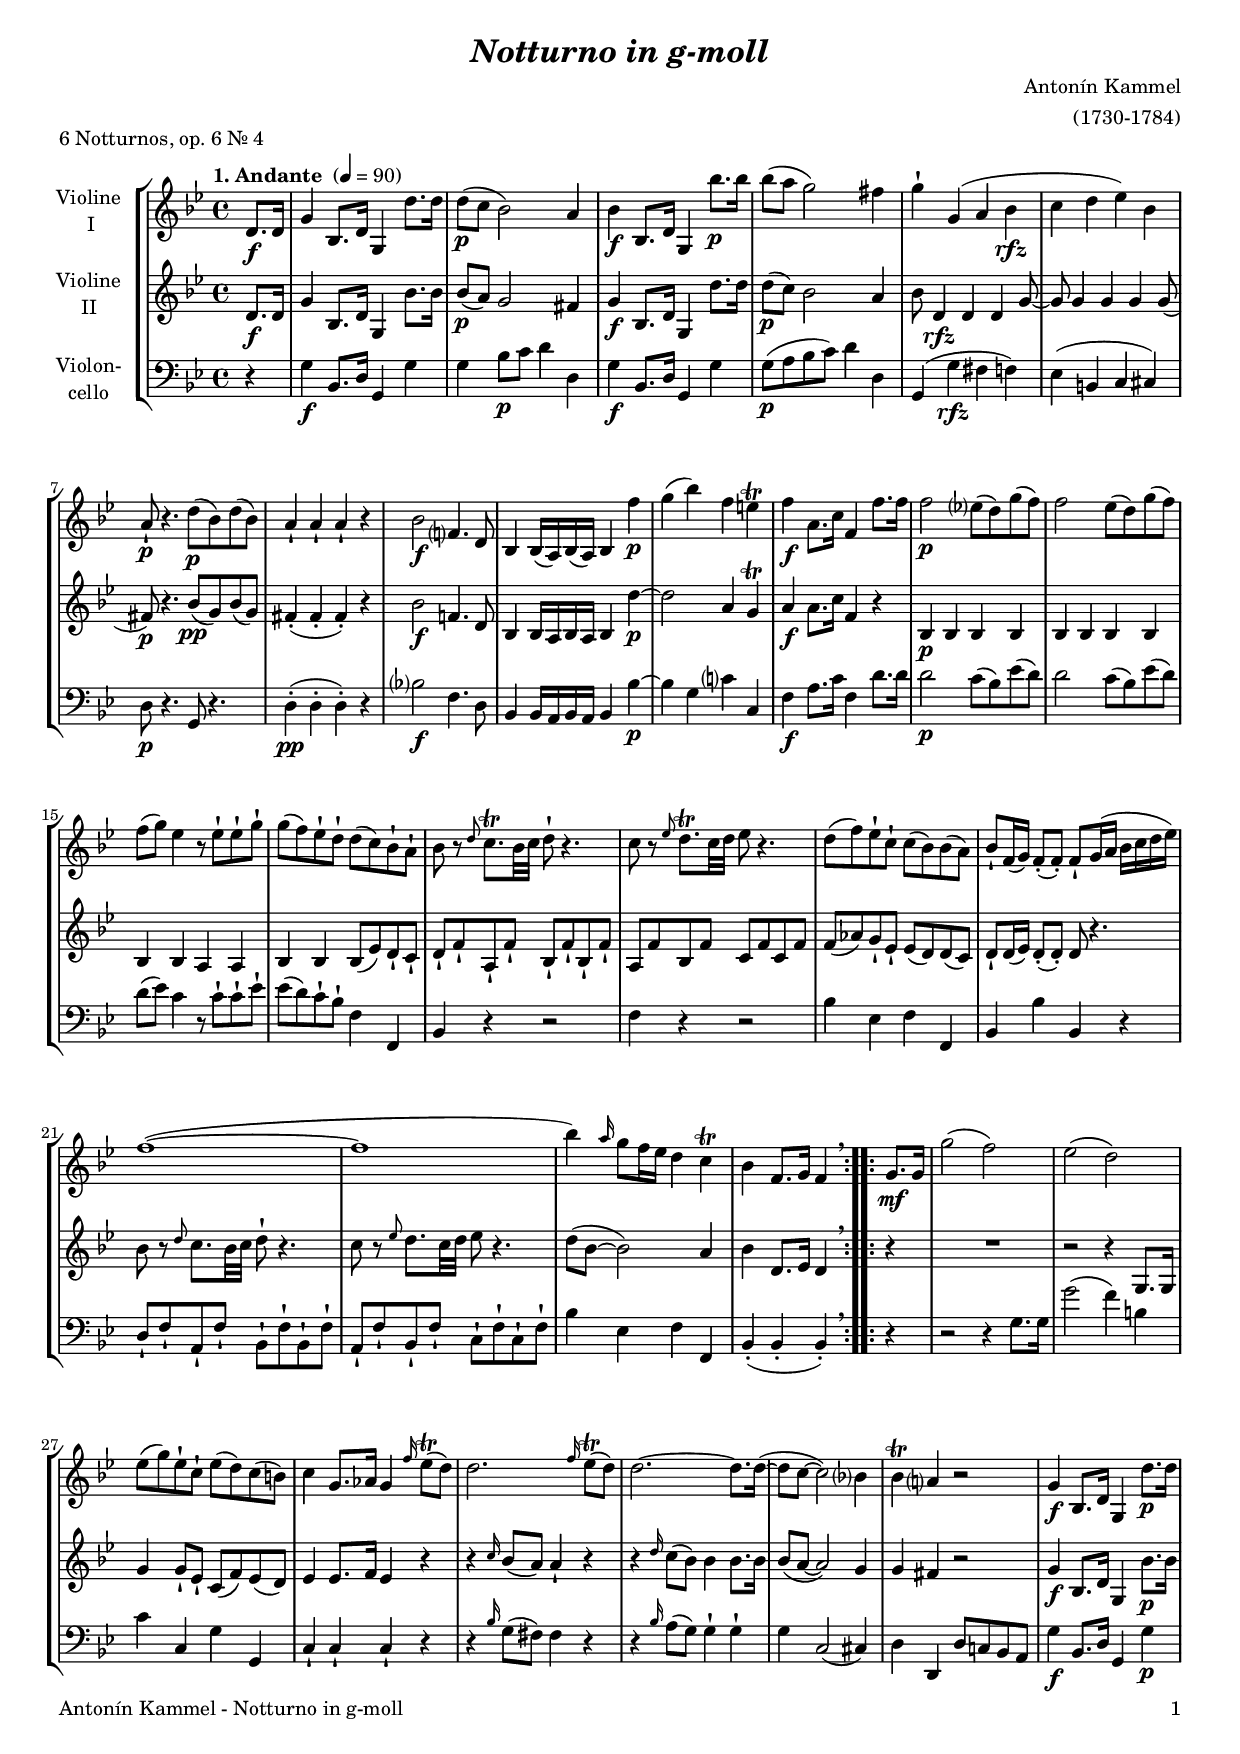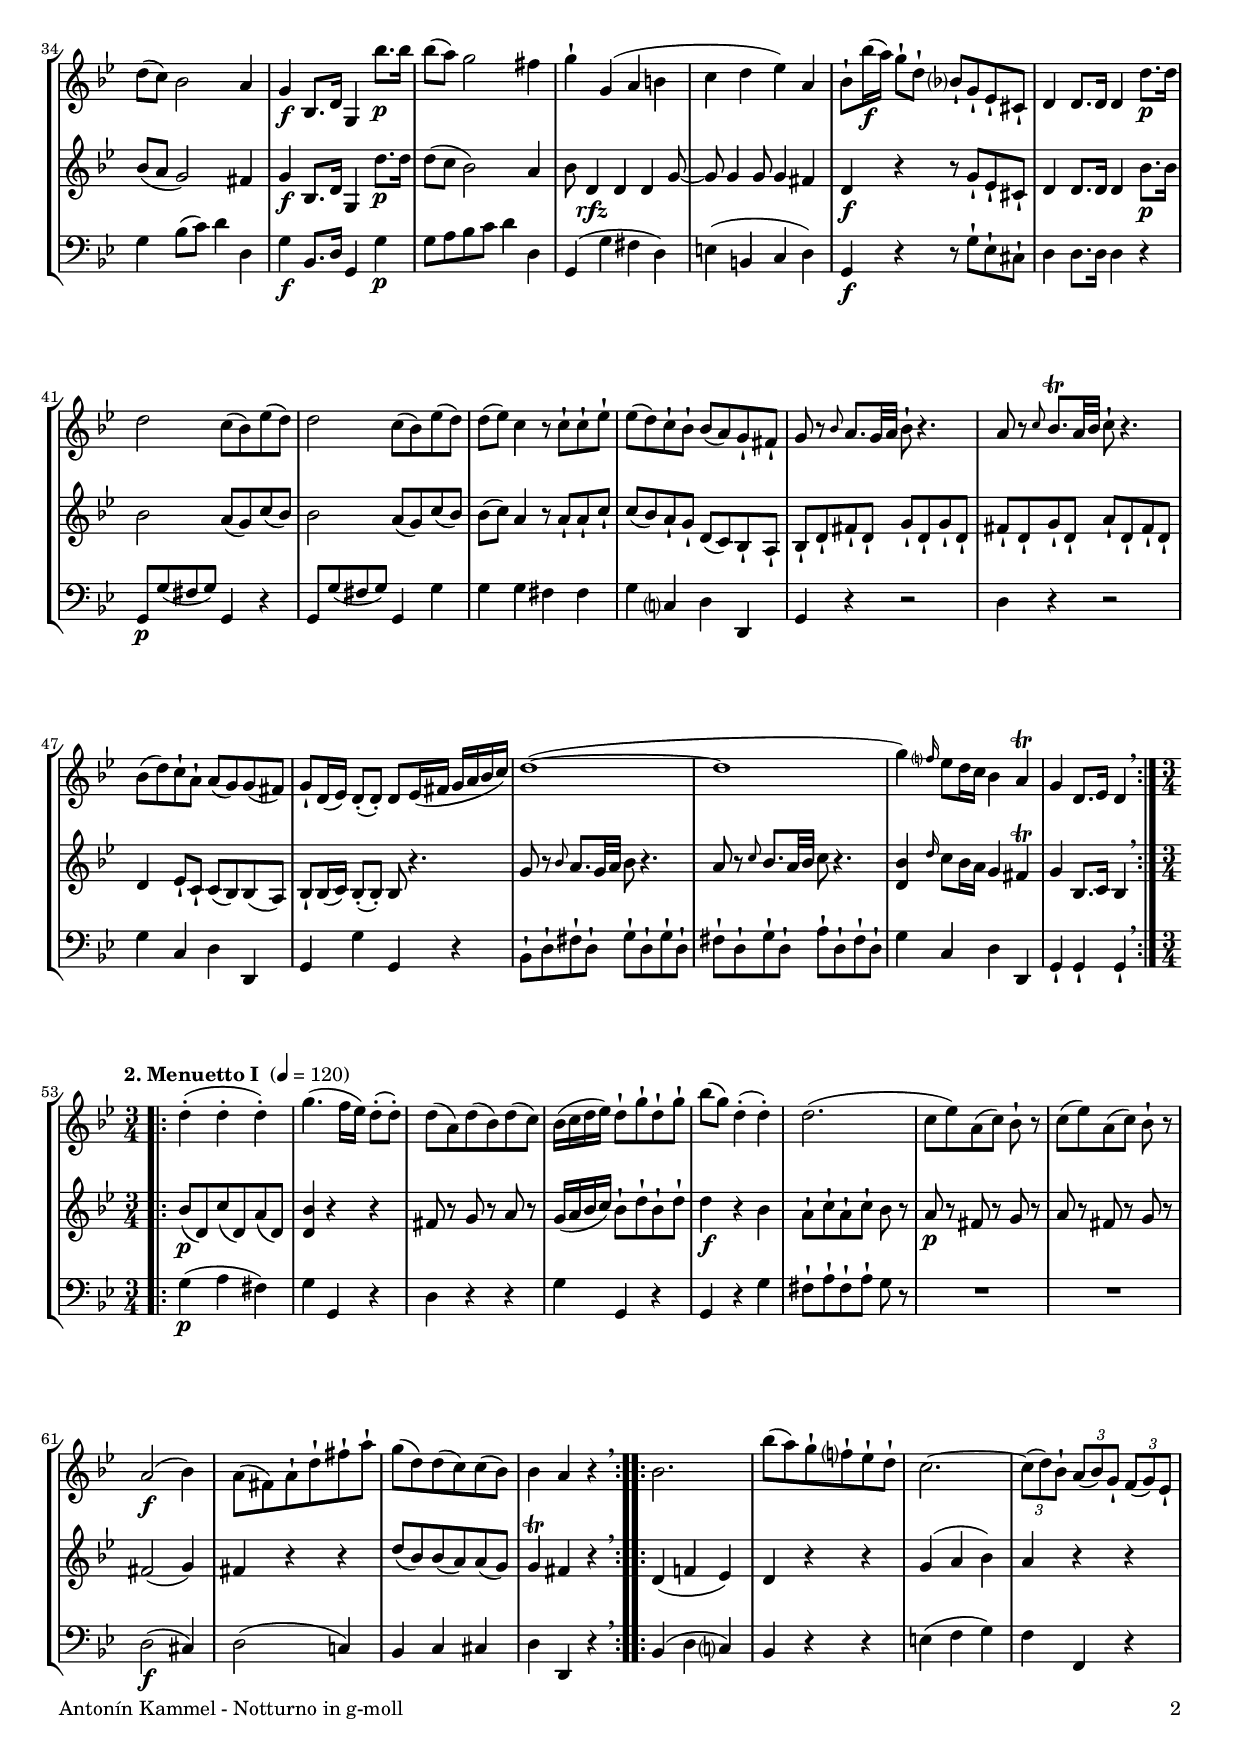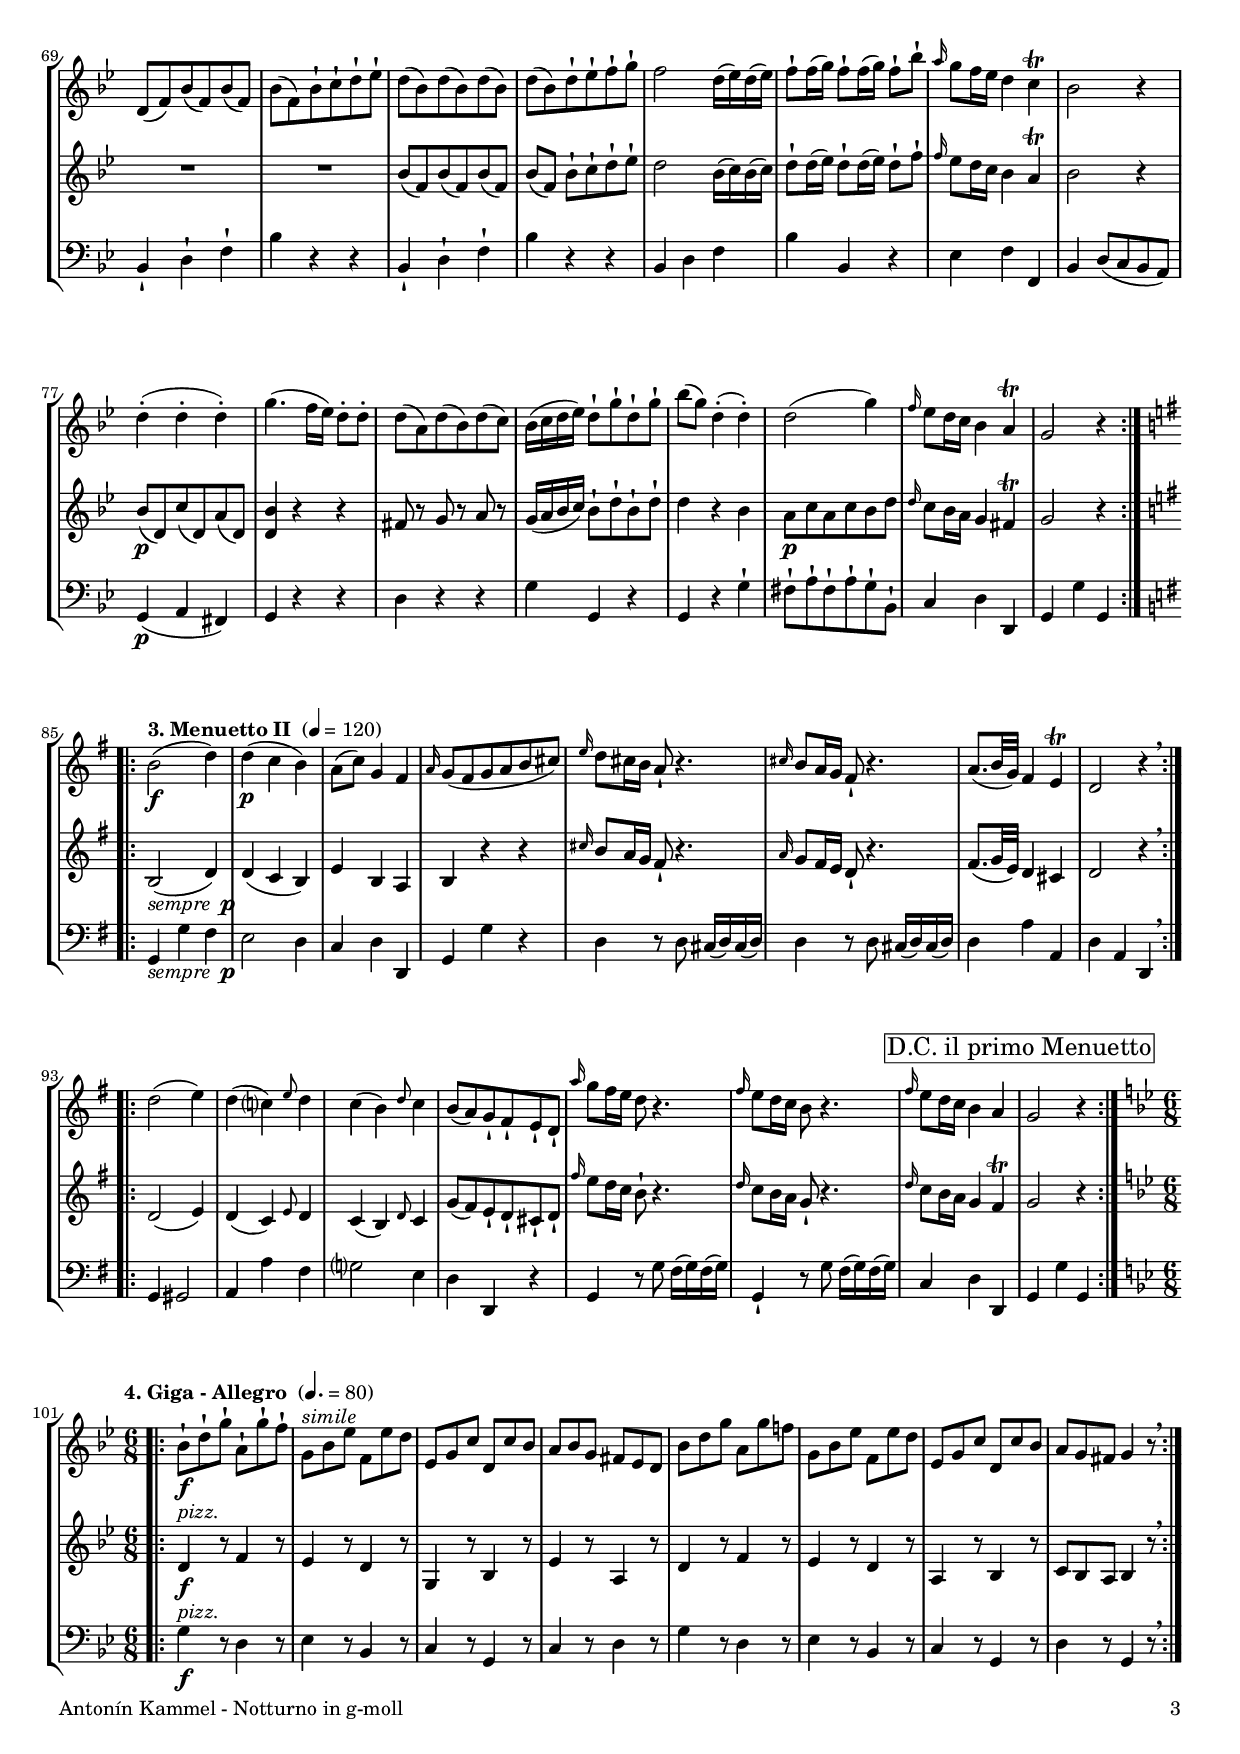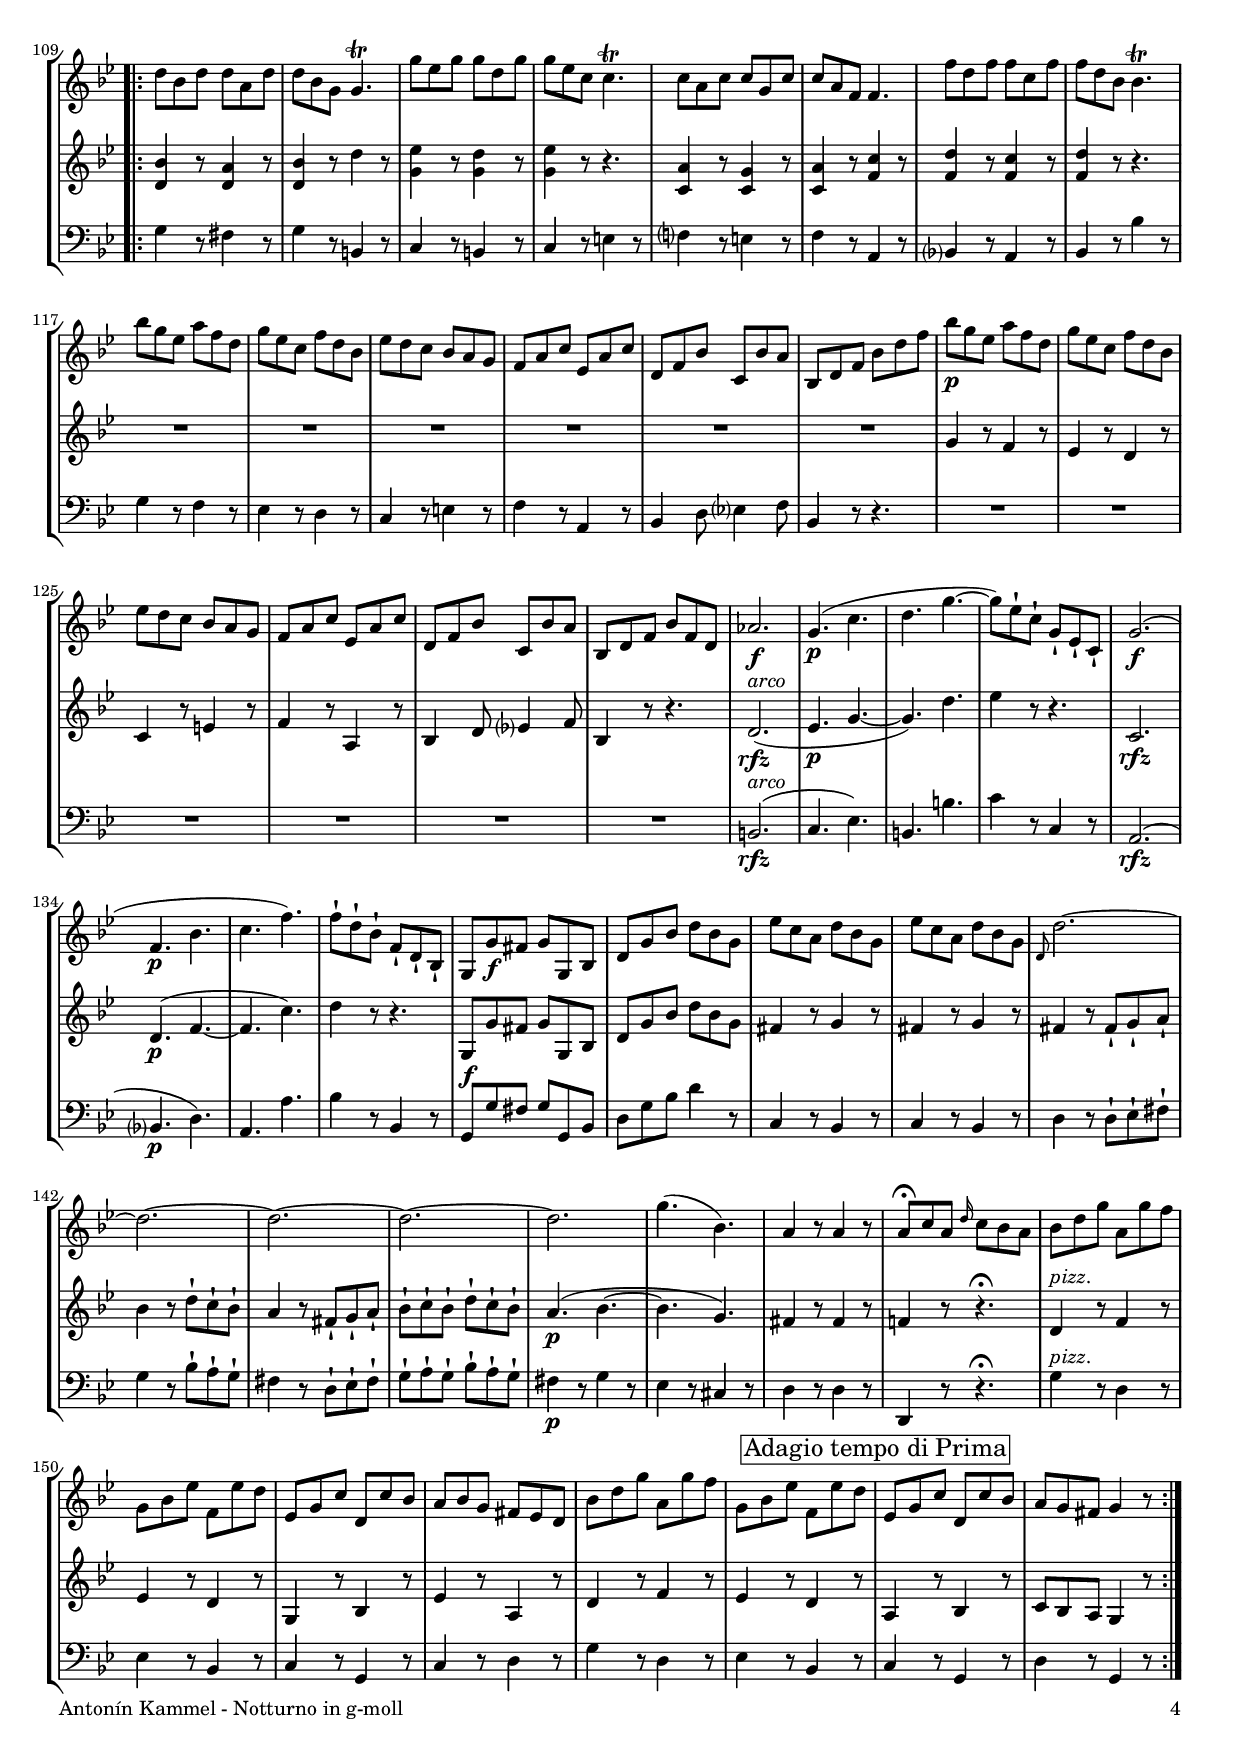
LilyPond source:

\version "2.20.2"
\include "deutsch.ly"

#(set-global-staff-size 17.25)

\header {
  title     = \markup \italic "Notturno in g-moll"
  composer  = "Antonín Kammel"
  arranger  = "(1730-1784)"
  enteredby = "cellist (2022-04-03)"
  piece     = "6 Notturnos, op. 6 Nr. 4"
}

voiceconsts = {
 \key g \minor
 \time 4/4
 \clef "treble"
% \numericTimeSignature
 \compressEmptyMeasures
  % Set default beaming for all staves
%  \set Timing.beamExceptions = #'()
%  \set Timing.baseMoment     = #(ly:make-moment 1 4)
%  \set Timing.beatStructure  = #'(1 1 1 1) 
}

arco = \markup \italic "arco"
atdp = \mark \markup \box "Adagio tempo di Prima"
dcpm = \mark \markup \box "D.C. il primo Menuetto"
pizz = \markup \italic "pizz."
semp = \markup { \italic "sempre " \dynamic p }
simi = \markup \italic "simile"

introa = { \break \tempo "1. Andante "         4=90 }
introb = { \break \tempo "2. Menuetto I "      4=120 \time 3/4 }
introc = { \break \tempo "3. Menuetto II "     4=120 \key g \major }
introd = { \break \tempo "4. Giga - Allegro " 4.=80  \time 6/8 \key g \minor }

mivl = "violin"
mipz = "pizzicato strings"
miba = "cello"

va = \relative c' {
  \voiceconsts

  \introa
  \repeat volta 2 {
    \partial 4 d8.\f d16
    g4 b,8. d16 g,4 d''8. d16
    d8(\p c b2) a4
    b\f b,8. d16 g,4 b''8.\p b16

    b8( a g2) fis4
    g-! g,( a b\rfz
    c d es) b
    a8-!\p r4. d8(\p b) d( b)
    a4-! a-! a-! r
    b2\f f?4. d8
    b4 b16( a) b( a) b4 f''\p

    g( b) f e\trill
    f\f a,8. c16 f,4 f'8. f16
    f2\p es?8( d) g( f)
    f2 es8( d) g( f)
    f( g) es4 r8 es-! es-! g-!
    g( f) es-! d-! d( c) b-! a-!

    b r \grace d8 c8.\trill b32 c d8-! r4.
    c8 r \grace es d8.\trill c32 d es8 r4.
    d8( f) es-! c-! c( b) b( a)
    b-! f16( g) f8(-. f)-. f-! g16( a b c d es)
    f1(~

    f
    b4) \grace a16 g8 f16 es d4 c\trill
    b f8. g16 f4 \breathe
  }
  \repeat volta 2 {
    g8.\mf g16
    g'2( f)
    es( d)
    es8( g) es-! c-! es( d) c( h)
    c4 g8. as16 g4 \grace f'16 es8(\trill d)

    d2. \grace f16 es8(\trill d)
    d2.~ d8. d16(~
    d8 c~ c2) b?4
    b\trill a? r2
    g4\f b,8. d16 g,4 d''8.\p d16
    d8( c) b2 a4
    g\f b,8. d16 g,4 b''8.\p b16

    b8( a) g2 fis4
    g-! g,( a h
    c d es) a,
    b8-! b'16(\f a) g8-! d-! b?-! g-! es-! cis-!
    d4 d8. d16 d4 d'8.\p d16
    d2 c8( b) es( d)

    d2 c8( b) es( d)
    d( es) c4 r8 c-! c-! es-!
    es( d) c-! b-! b( a) g-! fis-!
    g r \grace b8 a8. g32 a b8-! r4.
    a8 r \grace c b8.\trill a32 b c8-! r4.

    b8( d) c-! a-! a( g) g( fis)
    g-! d16( es) d8(-. d)-. d es16( fis g a b c)
    d1(~
    d
    g4) \grace f?16 es8 d16 c b4 a\trill
    \partial 2. g d8. es16 d4 \breathe
  }

  \introb
  \repeat volta 2 {
    d'(-. d-. d)-.
    g4.( f16 es) d8(-. d)-.
    d( a) d( b) d( c)
    b16( c d es) d8-! g-! d-! g-!
    b( g) d4(-. d)-.
    d2.(

    c8[ es) a,( c)] b-! r
    c([ es) a,( c)] b-! r
    a2(\f b4)
    a8( fis) a-! d-! fis-! a-!
    g( d) d( c) c( b)
    b4 a r \breathe
  }
  \repeat volta 2 {
    b2.

    b'8( a) g-! f?-! es-! d-!
    c2.~
    \tuplet 3/2 4 { c8( d) b-! a( b) g-! f( g) es-! }
    d( f) b( f) b( f)
    b( f) b-! c-! d-! es-!
    d( b) d( b) d( b)
    d( b) d-! es-! f-! g-!

    f2 d16( es) d( es)
    f8-! f16( g) f8-! f16( g) f8-! b-!
    \grace a16 g8 f16 es d4 c\trill
    b2 r4
    d(-. d-. d)-.
    g4.( f16 es) d8-. d-.
    d( a) d( b) d( c)

    b16( c d es) d8-! g-! d-! g-!
    b( g) d4(-. d)-.
    d2( g4)
    \grace f16 es8 d16 c b4 a\trill
    g2 r4
  }

  \introc
  \repeat volta 2 {
    h2(\f d4)
    d(\p c h)
    a8( c) g4 fis
    \grace a16 g8( fis g a h cis)
    \grace e16 d8 cis16 h a8-! r4.
    \grace cis16 h8 a16 g fis8-! r4.
    a8.( h32 g) fis4 e\trill

    d2 r4 \breathe
  }
  \repeat volta 2 {
    d'2( e4)
    d( c?) \grace e8 d4
    c( h) \grace d8 c4
    h8( a) g-! fis-! e-! d-!
    \grace a''16 g8 fis16 e d8 r4.
    \grace fis16 e8 d16 c h8 r4.
    \grace fis'16 e8 d16 c h4 a \dcpm
    g2 r4
  }

  \introd
  \repeat volta 2 {
    b8-!\f d-! g-! a,-! g'-! f-!
    g,^\simi b es f, es' d
    es, g c d, c' b
    a b g fis es d
    b' d g a, g' f!
    g, b es f, es' d

    es, g c d, c' b
    a g fis g4 r8 \breathe
  }
  \repeat volta 2 {
    d'8 b d d a d
    d b g g4.\trill
    g'8 es g g d g
    g es c c4.\trill
    c8 a c c g c

    c a f f4.
    f'8 d f f c f
    f d b b4.\trill
    b'8 g es a f d
    g es c f d b
    es d c b a g
    f a c es, a c

    d, f b c, b' a
    b, d f b d f
    b\p g es a f d
    g es c f d b
    es d c b a g
    f a c es, a c
    d, f b c, b' a
    
    b, d f b f d
    as'2.\f
    g4.(\p c
    d g~
    g8) es-! c-! g-! es-! c-!
    g'2.(\f
    f4.\p b
    c f)

    f8-! d-! b-! f-! d-! b-!
    g g'\f fis g g, b
    d g b d b g
    es' c a d b g
    es' c a d b g
    \grace d8 d'2.~
    d~
    d~

    d~
    d
    g4.( b,)
    a4 r8 a4 r8
    a\fermata c a \grace d16 c8 b a
    b d g a, g' f
    g, b es f, es' d
    es, g c d, c' b

    a b g fis es d
    b' d g a, g' f
    g, b es f, es' d \atdp
    es, g c d, c' b
    a g fis g4 r8
  }
}

vb = \relative c' {
  \voiceconsts

  \introa
  \repeat volta 2 {
    \partial 4 d8.\f d16
    g4 b,8. d16 g,4 b'8. b16
    b8(\p a) g2 fis4
    g\f b,8. d16 g,4 d''8. d16

    d8(\p c) b2 a4
    b8 d,4\rfz d d g8~
    g g4 g g g8(
    fis)\p r4. b8(\pp g) b( g)
    fis4(-. fis-. fis)-. r
    b2\f f!4. d8

    b4 b16 a b a b4 d'~\p
    d2 a4 g\trill
    a\f a8. c16 f,4 r
    b,\p b b b
    b b b b
    b b a a
    b b b8( es) d-! c-!

    d-! f-! a,-! f'-! b,-! f'-! b,-! f'-!
    a, f' b, f' c f c f
    f( as) g-! es-! es( d) d( c)
    d-! d16( es) d8(-. d)-. d r4.

    b'8 r \grace d8 c8. b32 c d8-! r4.
    c8 r \grace es d8. c32 d es8 r4.
    d8( b~ b2) a4
    b d,8. es16 d4 \breathe
  }
  \repeat volta 2 {
    r
    R1
    r2 r4 g,8. g16

    g'4 g8-! es-! c( f) es( d)
    es4 es8. f16 es4 r
    r \grace c'16 b8( a) a4-! r
    r \grace d16 c8( b) b4 b8. b16
    b8( a~ a2) g4
    g fis r2

    g4\f b,8. d16 g,4 b'8.\p b16
    b8( a g2) fis4
    g\f b,8. d16 g,4 d''8.\p d16
    d8( c b2) a4
    b8 d,4\rfz d d g8~
    g g4 g8 g4 fis

    d\f r r8 g-! es-! cis-!
    d4 d8. d16 d4 b'8.\p b16
    b2 a8( g) c( b)
    b2 a8( g) c( b)
    b( c) a4 r8 a-! a-! c-!
    c( b) a-! g-! d( c) b-! a-!

    b-! d-! fis-! d-! g-! d-! g-! d-!
    fis-! d-! g-! d-! a'-! d,-! fis-! d-!
    d4 es8-! c-! c( b) b( a)
    b-! b16( c) b8(-. b)-. b r4.

    g'8 r \grace b a8. g32 a b8 r4.
    a8 r \grace c b8. a32 b c8 r4.
    <d, b'>4 \grace d'16 c8 b16 a g4 fis\trill
    \partial 2. g b,8. c16 b4 \breathe
  }

  \introb
  \repeat volta 2 {
    b'8(\p d,) c'( d,) a'( d,)
    <d b'>4 r r
    fis8 r g r a r
    g16( a b c) b8-! d-! b-! d-!
    d4\f r b

    a8[-! c-! a-! c]-! b r
    a\p r fis r g r
    a r fis r g r
    fis2( g4)
    fis r r
    d'8( b) b( a) a( g)

    g4\trill fis r \breathe
  }
  \repeat volta 2 {
    d( f! es)
    d r r
    g( a b)
    a r r
    R2.*2
    b8( f) b( f) b( f)
    b( f) b[-! c-! d-! es]-!

    d2 b16( c) b( c)
    d8-! d16( es) d8-! d16( es) d8-! f-!
    \grace f16 es8 d16 c b4 a\trill
    b2 r4
    b8(\p d,) c'( d,) a'( d,)
    <d b'>4 r r
    fis8 r g r a r

    g16( a b c) b8-! d-! b-! d-!
    d4 r b
    a8\p c a c b d
    \grace d16 c8 b16 a g4 fis\trill
    g2 r4
  }

  \introc
  \repeat volta 2 {
    h,2(_\semp d4)
    d( c h)
    e h a
    h r r
    \grace cis'16 h8 a16 g fis8-! r4.

    \grace a16 g8 fis16 e d8-! r4.
    fis8.( g32 e) d4 cis
    d2 r4 \breathe
  }
  \repeat volta 2 {
    d2( e4)
    d( c) \grace e8 d4
    c( h) \grace d8 c4

    g'8( fis) e-! d-! cis-! d-!
    \grace fis'16 e8 d16 c h8-! r4.
    \grace d16 c8 h16 a g8-! r4.
    \grace d'16 c8 h16 a g4 fis\trill \dcpm
    g2 r4
  }

  \introd
  \repeat volta 2 {
    \set Staff.midiInstrument = \mipz
    d4^\pizz\f r8 f4 r8
    es4 r8 d4 r8
    g,4 r8 b4 r8
    es4 r8 a,4 r8
    d4 r8 f4 r8
    es4 r8 d4 r8

    a4 r8 b4 r8
    c b a b4 r8 \breathe
  }
  \repeat volta 2 {
    <d b'>4 r8 <d a'>4 r8
    <d b'>4 r8 d'4 r8
    <g, es'>4 r8 <g d'>4 r8
    <g es'>4 r8 r4.
    <c, a'>4 r8 <c g'>4 r8

    <c a'>4 r8 <f c'>4 r8
    <f d'>4 r8 <f c'>4 r8
    <f d'>4 r8 r4.
    R2.*6
    g4 r8 f4 r8
    es4 r8 d4 r8
    c4 r8 e4 r8
    f4 r8 a,4 r8

    b4 d8 es?4 f8
    b,4 r8 r4.
    \set Staff.midiInstrument = \mivl
    d2.(^\arco\rfz
    es4.\p g~
    g) d'
    es4 r8 r4.
    c,2.\rfz

    d4.(\p f~
    f c')
    d4 r8 r4.
    g,,8\f g' fis g g, b
    d g b d b g
    fis4 r8 g4 r8

    fis4 r8 g4 r8
    fis4 r8 fis-! g-! a-!
    b4 r8 d-! c-! b-!
    a4 r8 fis-! g-! a-!
    b-! c-! b-! d-! c-! b-!

    a4.(\p b~
    b g)
    fis4 r8 fis4 r8
    f!4 r8 r4.\fermata
    \set Staff.midiInstrument = \mipz
    d4^\pizz r8 f4 r8
    es4 r8 d4 r8
    g,4 r8 b4 r8

    es4 r8 a,4 r8
    d4 r8 f4 r8
    es4 r8 d4 r8 \atdp
    a4 r8 b4 r8
    c b a g4 r8
  }
}

vc = \relative c' {
  \voiceconsts
  \clef "bass"
  
  \introa
  \repeat volta 2 {
    \partial 4 r4
    g\f b,8. d16 g,4 g'
    g b8\p c d4 d,
    g\f b,8. d16 g,4 g'
    g8(\p a b c) d4 d,

    g,( g'\rfz fis f)
    es(h c cis)
    d8\p r4. g,8 r4.
    d'4(-.\pp d-. d)-. r
    b'?2\f f4. d8
    b4 b16 a b a b4 b'~\p
    b g c? c,

    f\f a8. c16 f,4 d'8. d16
    d2\p c8( b) es( d)
    d2 c8( b) es( d)
    d( es) c4 r8 c-! c-! es-!
    es( d) c-! b-! f4 f,
    b r r2
    f'4 r r2

    b4 es, f f,
    b b' b, r
    d8-! f-! a,-! f'-! b,-! f'-! b,-! f'-!
    a,-! f'-! b,-! f'-! c-! f-! c-! f-!
    b4 es, f f,
    b(-. b-. b)-. \breathe
  }
  \repeat volta 2 {
    r

    r2 r4 g'8. g16
    g'2( f4) h,
    c c, g' g,
    c-! c-! c-! r
    r \grace b'16 g8( fis) fis4 r
    r \grace b16 a8( g) g4-! g-!
    g c,2( cis4)

    d d, d'8 c! b a
    g'4\f b,8. d16 g,4 g'\p
    g b8( c) d4 d,
    g\f b,8. d16 g,4 g'\p
    g8 a b c d4 d,
    g,( g' fis d)
    e( h c d)

    g,\f r r8 g'-! es-! cis-!
    d4 d8. d16 d4 r
    g,8\p g'( fis g) g,4 r
    g8 g'( fis g) g,4 g'
    g g fis fis
    g c,? d d,

    g r r2
    d'4 r r2
    g4 c, d d,
    g g' g, r
    b8-! d-! fis-! d-! g-! d-! g-! d-!
    fis-! d-! g-! d-! a'-! d,-! fis-! d-!
    g4 c, d d,
    \partial 2. g-! g-! g-! \breathe
  }

  \introb
  \repeat volta 2 {
    g'(\p a fis)
    g g, r
    d' r r
    g g, r
    g r g'
    fis8[-! a-! fis-! a]-! g r
    R2.*2
    d2(\f cis4)

    d2( c!4)
    b c cis
    d d, r \breathe
  }
  \repeat volta 2 {
    b'( d c?)
    b r r
    e( f g)
    f f, r
    b-! d-! f-!
    b r r
    b,-! d-! f-!
    b r r
    b, d f

    b b, r
    es f f,
    b d8( c b a)
    g4(\p a fis)
    g r r
    d' r r
    g g, r
    g r g'-!
    fis8-! a-! fis-! a-! g-! b,-!
    c4 d d,
    g g' g,
  }

  \introc
  \repeat volta 2 {
    g_\semp g' fis
    e2 d4
    c d d,
    g g' r
    d r8 d cis16( d) cis( d)
    d4 r8 d cis16( d) cis( d)

    d4 a' a,
    d a d, \breathe
  }
  \repeat volta 2 {
    g gis2
    a4 a' fis
    g?2 e4
    d d, r
    g r8 g' fis16( g) fis( g)

    g,4-! r8 g' fis16( g) fis( g)
    c,4 d d, \dcpm
    g g' g,
  }

  \introd
  \repeat volta 2 {
    \set Staff.midiInstrument = \mipz
    g'4^\pizz\f r8 d4 r8
    es4 r8 b4 r8
    c4 r8 g4 r8
    c4 r8 d4 r8
    g4 r8 d4 r8
    es4 r8 b4 r8

    c4 r8 g4 r8
    d'4 r8 g,4 r8 \breathe
  }
  \repeat volta 2 {
    g'4 r8 fis4 r8
    g4 r8 h,4 r8
    c4 r8 h4 r8
    c4 r8 e4 r8
    f?4 r8 e4 r8
    f4 r8 a,4 r8
    b?4 r8 a4 r8

    b4 r8 b'4 r8
    g4 r8 f4 r8
    es4 r8 d4 r8
    c4 r8 e4 r8
    f4 r8 a,4 r8
    b4 d8 es?4 f8
    b,4 r8 r4.
    R2.*6
    \set Staff.midiInstrument = \miba
    h2.(^\arco\rfz
    c4. es)
    h h'

    c4 r8 c,4 r8
    a2.(\rfz
    b?4.\p d)
    a a'
    b4 r8 b,4 r8
    g g' fis g g, b
    d g b d4 r8
    c,4 r8 b4 r8
    c4 r8 b4 r8
    d4 r8 d-! es-! fis-!

    g4 r8 b-! a-! g-!
    fis4 r8 d-! es-! fis-!
    g-! a-! g-! b-! a-! g-!
    fis4\p r8 g4 r8
    es4 r8 cis4 r8
    d4 r8 d4 r8
    d,4 r8 r4.\fermata
    \set Staff.midiInstrument = \mipz
    g'4^\pizz r8 d4 r8

    es4 r8 b4 r8
    c4 r8 g4 r8
    c4 r8 d4 r8
    g4 r8 d4 r8
    es4 r8 b4 r8 \atdp
    c4 r8 g4 r8
    d'4 r8 g,4 r8
  }
}


music = \new StaffGroup <<
      \new Staff {
        \set Staff.midiInstrument = \mivl
        \set Staff.instrumentName = \markup \center-column { "Violine" " I" }
        \transpose g g { \va }
      }
      
      \new Staff {
        \set Staff.midiInstrument = \mivl
        \set Staff.instrumentName = \markup \center-column { "Violine" "II" }
        \transpose g g { \vb }
      }
      
      \new Staff {
        \set Staff.midiInstrument = \miba
        \set Staff.instrumentName = \markup \center-column { "Violon-" "cello" }
        \transpose g g { \vc }
      }
>>

\book {
   \paper {
    print-page-number = ##t
    print-first-page-number = ##t
    ragged-last-bottom = ##f
    oddHeaderMarkup = \markup \null
    evenHeaderMarkup = \markup \null
    oddFooterMarkup = \markup {
      \fill-line {
%        \on-the-fly #print-page-number-check-first
        "Antonín Kammel - Notturno in g-moll" \fromproperty #'page:page-number-string
      }
    }
    evenFooterMarkup = \oddFooterMarkup
  } \score {
    \music
    \layout {}
  }

  \score {
    \unfoldRepeats \music

    \midi {
      \context {
        \Score
      }
    }
  }
}